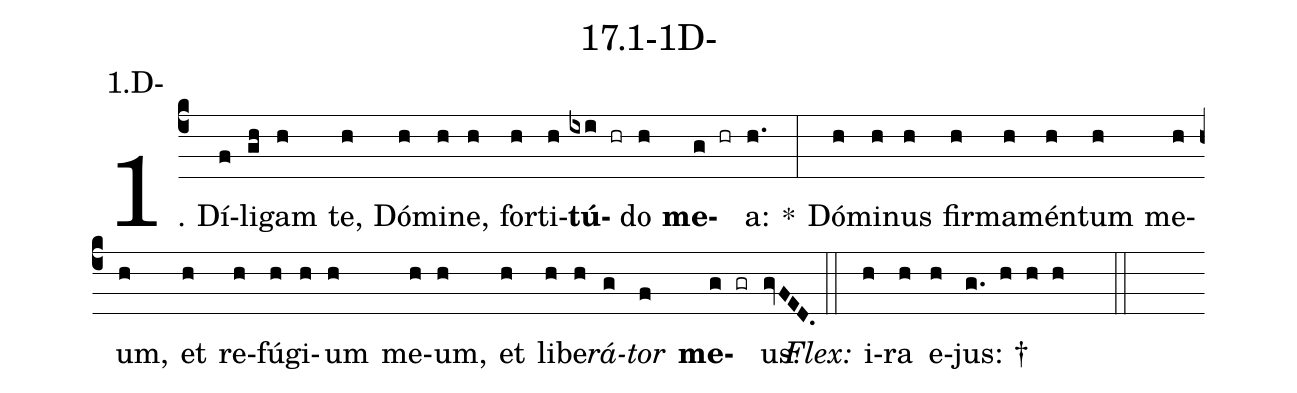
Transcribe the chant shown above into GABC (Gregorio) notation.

name: 17.1-1D-;
annotation: 1.D-;
%%
(c4)1. Dí(f)li(gh)gam(h) te,(h) Dó(h)mi(h)ne,(h) for(h)ti(h)<b>tú</b>(ixi hr)do(h) <b>me</b>(g hr)a:(h.) *(:) Dó(h)mi(h)nus(h) fir(h)ma(h)mén(h)tum(h) me(h)um,(h) et(h) re(h)fú(h)gi(h)um(h) me(h)um,(h) et(h) li(h)be(h)<i>rá</i>(g)<i>tor</i>(f) <b>me</b>(g gr)us.(gvFED.) (::)
<i>Flex:</i>()  i(h)ra(h) e(h)jus: †(g. h h h  ::)
